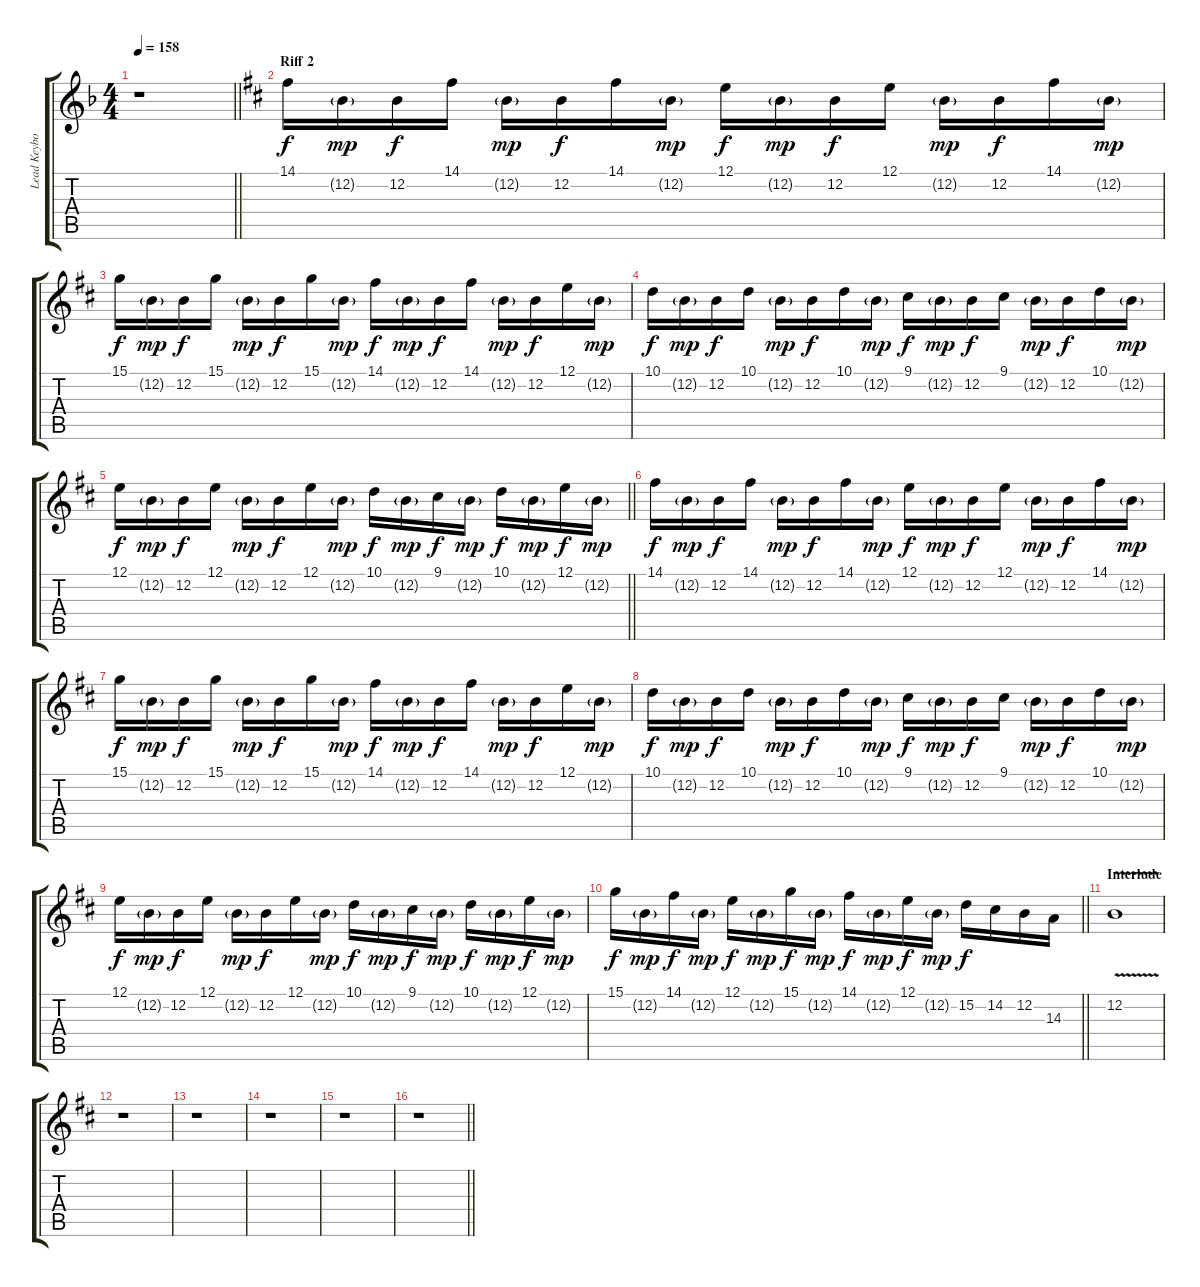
\track ("Lead Keyboard: Magnus Winterguild" "Lead Keybo") {instrument harpsichord}
\staff {score tabs}
\tuning (E4 B3 G3 D3 A2 E2) {hide}
\ts (4 4)
\tempo 158
\clef g2
\barLineRight lightlight
\ks dminor
r.1{dy mp} |
\section ("" "Riff 2")
\ks bminor
14.1.16{dy f} 12.2{g}.16{dy mp} 12.2.16{dy f} 14.1.16 12.2{g}.16{dy mp} 12.2.16{dy f} 14.1.16 12.2{g}.16{dy mp} 12.1.16{dy f} 12.2{g}.16{dy mp} 12.2.16{dy f} 12.1.16 12.2{g}.16{dy mp} 12.2.16{dy f} 14.1.16 12.2{g}.16{dy mp} |
15.1.16{dy f} 12.2{g}.16{dy mp} 12.2.16{dy f} 15.1.16 12.2{g}.16{dy mp} 12.2.16{dy f} 15.1.16 12.2{g}.16{dy mp} 14.1.16{dy f} 12.2{g}.16{dy mp} 12.2.16{dy f} 14.1.16 12.2{g}.16{dy mp} 12.2.16{dy f} 12.1.16 12.2{g}.16{dy mp} |
10.1.16{dy f} 12.2{g}.16{dy mp} 12.2.16{dy f} 10.1.16 12.2{g}.16{dy mp} 12.2.16{dy f} 10.1.16 12.2{g}.16{dy mp} 9.1.16{dy f} 12.2{g}.16{dy mp} 12.2.16{dy f} 9.1.16 12.2{g}.16{dy mp} 12.2.16{dy f} 10.1.16 12.2{g}.16{dy mp} |
\barLineRight lightlight
12.1.16{dy f} 12.2{g}.16{dy mp} 12.2.16{dy f} 12.1.16 12.2{g}.16{dy mp} 12.2.16{dy f} 12.1.16 12.2{g}.16{dy mp} 10.1.16{dy f} 12.2{g}.16{dy mp} 9.1.16{dy f} 12.2{g}.16{dy mp} 10.1.16{dy f} 12.2{g}.16{dy mp} 12.1.16{dy f} 12.2{g}.16{dy mp} |
14.1.16{dy f} 12.2{g}.16{dy mp} 12.2.16{dy f} 14.1.16 12.2{g}.16{dy mp} 12.2.16{dy f} 14.1.16 12.2{g}.16{dy mp} 12.1.16{dy f} 12.2{g}.16{dy mp} 12.2.16{dy f} 12.1.16 12.2{g}.16{dy mp} 12.2.16{dy f} 14.1.16 12.2{g}.16{dy mp} |
15.1.16{dy f} 12.2{g}.16{dy mp} 12.2.16{dy f} 15.1.16 12.2{g}.16{dy mp} 12.2.16{dy f} 15.1.16 12.2{g}.16{dy mp} 14.1.16{dy f} 12.2{g}.16{dy mp} 12.2.16{dy f} 14.1.16 12.2{g}.16{dy mp} 12.2.16{dy f} 12.1.16 12.2{g}.16{dy mp} |
10.1.16{dy f} 12.2{g}.16{dy mp} 12.2.16{dy f} 10.1.16 12.2{g}.16{dy mp} 12.2.16{dy f} 10.1.16 12.2{g}.16{dy mp} 9.1.16{dy f} 12.2{g}.16{dy mp} 12.2.16{dy f} 9.1.16 12.2{g}.16{dy mp} 12.2.16{dy f} 10.1.16 12.2{g}.16{dy mp} |
12.1.16{dy f} 12.2{g}.16{dy mp} 12.2.16{dy f} 12.1.16 12.2{g}.16{dy mp} 12.2.16{dy f} 12.1.16 12.2{g}.16{dy mp} 10.1.16{dy f} 12.2{g}.16{dy mp} 9.1.16{dy f} 12.2{g}.16{dy mp} 10.1.16{dy f} 12.2{g}.16{dy mp} 12.1.16{dy f} 12.2{g}.16{dy mp} |
\barLineRight lightlight
15.1.16{dy f} 12.2{g}.16{dy mp} 14.1.16{dy f} 12.2{g}.16{dy mp} 12.1.16{dy f} 12.2{g}.16{dy mp} 15.1.16{dy f} 12.2{g}.16{dy mp} 14.1.16{dy f} 12.2{g}.16{dy mp} 12.1.16{dy f} 12.2{g}.16{dy mp} 15.2.16{dy f} 14.2.16 12.2.16 14.3.16 |
\section ("" "Interlude")
12.2{v}.1 |
r.1 |
r.1 |
r.1 |
r.1 |
\barLineRight lightlight
r.1
